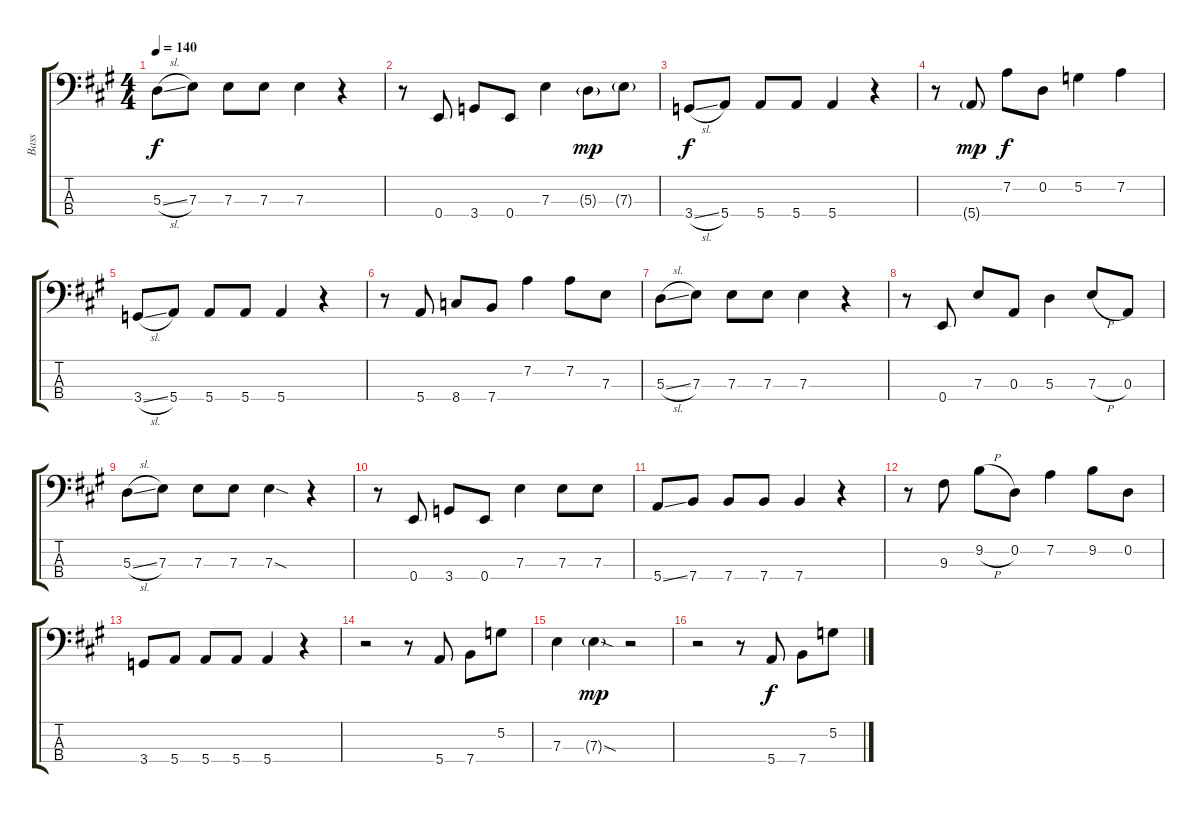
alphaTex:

\track ("Bass" "Bass") {instrument electricbassfinger}
\staff {score tabs}
\tuning (G2 D2 A1 E1) {hide}
\ts (4 4)
\tempo 140
\clef f4
\ks a
5.3{sl}.8{dy f} 7.3.8 7.3.8 7.3.8 7.3.4 r.4 |
r.8 0.4.8 3.4.8 0.4.8 7.3.4 5.3{g}.8{dy mp} 7.3{g}.8 |
3.4{sl}.8{dy f} 5.4.8 5.4.8 5.4.8 5.4.4 r.4 |
r.8 5.4{g}.8{dy mp} 7.2.8{dy f} 0.2.8 5.2.4 7.2.4 |
3.4{sl}.8 5.4.8 5.4.8 5.4.8 5.4.4 r.4 |
r.8 5.4.8 8.4.8 7.4.8 7.2.4 7.2.8 7.3.8 |
5.3{sl}.8 7.3.8 7.3.8 7.3.8 7.3.4 r.4 |
r.8 0.4.8 7.3.8 0.3.8 5.3.4 7.3{h}.8 0.3.8 |
5.3{sl}.8 7.3.8 7.3.8 7.3.8 7.3{sod}.4 r.4 |
r.8 0.4.8 3.4.8 0.4.8 7.3.4 7.3.8 7.3.8 |
5.4{ss}.8 7.4.8 7.4.8 7.4.8 7.4.4 r.4 |
r.8 9.3.8 9.2{h}.8 0.2.8 7.2.4 9.2.8 0.2.8 |
3.4.8 5.4.8 5.4.8 5.4.8 5.4.4 r.4 |
r.2 r.8 5.4.8 7.4.8 5.2.8 |
7.3.4 7.3{sod g}.4{dy mp} r.2 |
r.2 r.8 5.4.8{dy f} 7.4.8 5.2.8
